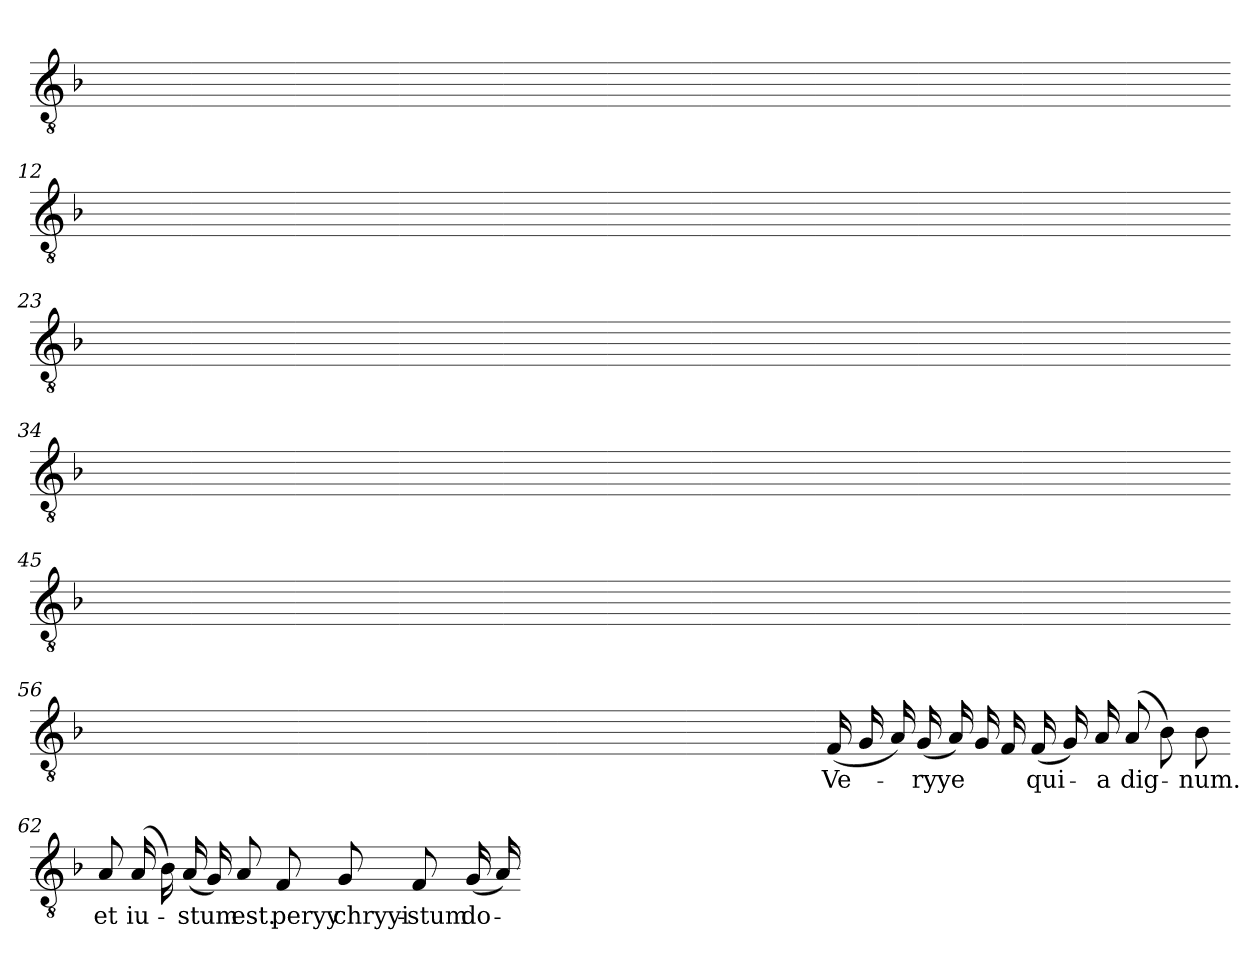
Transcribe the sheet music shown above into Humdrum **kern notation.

**kern	**text
*part1	*part1
*staff1	*staff1
*clefGv2	*
*k[b-]	*
=1	=1
1ryy	.
=2-	=2-
1ryy	.
=3-	=3-
1ryy	.
=4-	=4-
1ryy	.
=5-	=5-
1ryy	.
=6-	=6-
1ryy	.
=7-	=7-
1ryy	.
=8-	=8-
1ryy	.
=9-	=9-
1ryy	.
=10-	=10-
1ryy	.
=11-	=11-
1ryy	.
=12-	=12-
1ryy	.
=13-	=13-
1ryy	.
=14-	=14-
1ryy	.
=15-	=15-
1ryy	.
=16-	=16-
1ryy	.
=17-	=17-
1ryy	.
=18-	=18-
1ryy	.
=19-	=19-
1ryy	.
=20-	=20-
1ryy	.
=21-	=21-
1ryy	.
=22-	=22-
1ryy	.
=23-	=23-
1ryy	.
=24-	=24-
1ryy	.
=25-	=25-
1ryy	.
=26-	=26-
1ryy	.
=27-	=27-
1ryy	.
=28-	=28-
1ryy	.
=29-	=29-
1ryy	.
=30-	=30-
1ryy	.
=31-	=31-
1ryy	.
=32-	=32-
1ryy	.
=33-	=33-
1ryy	.
=34-	=34-
1ryy	.
=35-	=35-
1ryy	.
=36-	=36-
1ryy	.
=37-	=37-
1ryy	.
=38-	=38-
1ryy	.
=39-	=39-
1ryy	.
=40-	=40-
1ryy	.
=41-	=41-
1ryy	.
=42-	=42-
1ryy	.
=43-	=43-
1ryy	.
=44-	=44-
1ryy	.
=45-	=45-
1ryy	.
=46-	=46-
1ryy	.
=47-	=47-
1ryy	.
=48-	=48-
1ryy	.
=49-	=49-
1ryy	.
=50-	=50-
1ryy	.
=51-	=51-
1ryy	.
=52-	=52-
1ryy	.
=53-	=53-
1ryy	.
=54-	=54-
1ryy	.
=55-	=55-
1ryy	.
=56-	=56-
8ryy	.
8ryy	.
4ryy	.
2ryy	.
=57-	=57-
1ryy	.
=58-	=58-
1ryy	.
=59-	=59-
1ryy	.
=60-	=60-
1ryy	.
=61-	=61-
(16F	Ve-
16G	.
16A)	.
(16G	-ryye
16A)	.
16G	.
16F	.
(16F	qui-
16G)	.
16A	-a
(8A	dig-
8B-)	.
8B-	-num.
=62-	=62-
8A	et
(16A	iu-
16B-)	.
(16A	-stum
16G)	.
8A	est.
8F	peryy
8G	chryyi-
8F	-stum
(16G	do-
16A)	.
=-	=-
*-	*-
